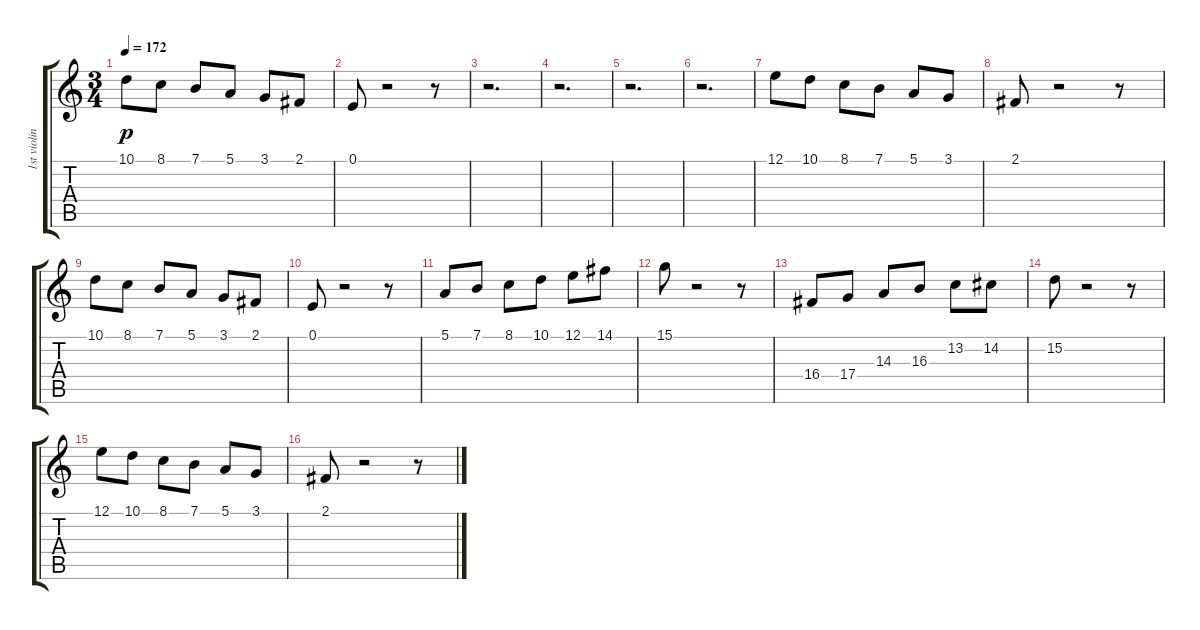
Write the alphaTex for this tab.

\track ("1st violins" "1st violin") {instrument stringensemble1}
\staff {score tabs}
\tuning (E4 B3 G3 D3 A2 E2) {hide}
\ts (3 4)
\tempo 172
\clef g2
\ks c
10.1.8{dy p} 8.1.8 7.1.8 5.1.8 3.1.8 2.1.8 |
0.1.8 r.2 r.8 |
r.2{d} |
r.2{d} |
r.2{d} |
r.2{d} |
12.1.8 10.1.8 8.1.8 7.1.8 5.1.8 3.1.8 |
2.1.8 r.2 r.8 |
10.1.8 8.1.8 7.1.8 5.1.8 3.1.8 2.1.8 |
0.1.8 r.2 r.8 |
5.1.8 7.1.8 8.1.8 10.1.8 12.1.8 14.1.8 |
15.1.8 r.2 r.8 |
16.4.8 17.4.8 14.3.8 16.3.8 13.2.8 14.2.8 |
15.2.8 r.2 r.8 |
12.1.8 10.1.8 8.1.8 7.1.8 5.1.8 3.1.8 |
2.1.8 r.2 r.8
